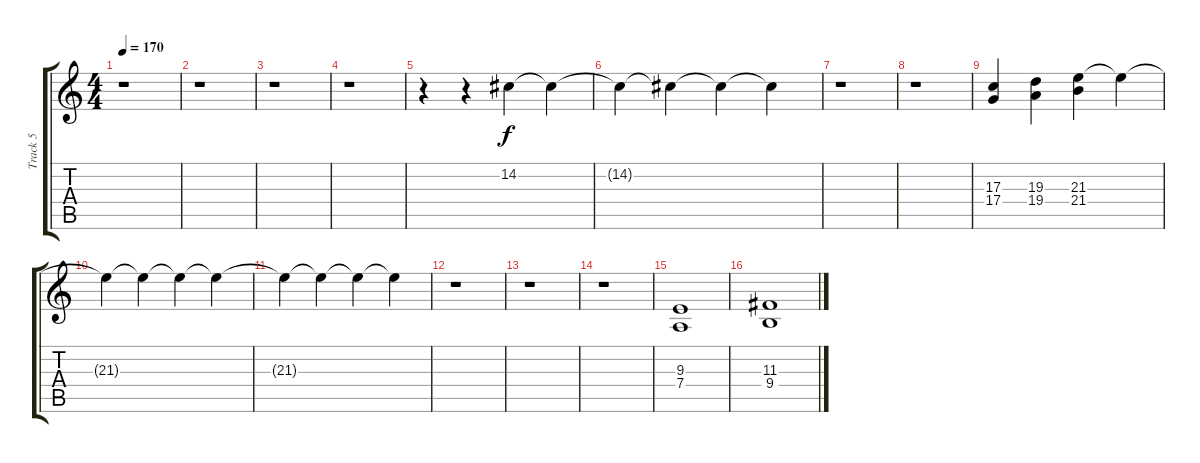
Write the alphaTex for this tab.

\track ("Track 5" "Track 5") {instrument violin}
\staff {score tabs}
\tuning (E4 B3 G3 D3 A2 E2) {hide}
\ts (4 4)
\tempo 170
\clef g2
\ks c
r.1{dy f} |
r.1 |
r.1 |
r.1 |
r.4 r.4 14.2.4 14.2{t}.4 |
14.2{t}.4 14.2{t}.4 14.2{t}.4 14.2{t}.4 |
r.1 |
r.1 |
(17.3 17.4).4 (19.3 19.4).4 (21.3 21.4).4 21.3{t}.4 |
21.3{t}.4 21.3{t}.4 21.3{t}.4 21.3{t}.4 |
21.3{t}.4 21.3{t}.4 21.3{t}.4 21.3{t}.4 |
r.1 |
r.1 |
r.1 |
(9.3 7.4).1 |
(11.3 9.4).1
